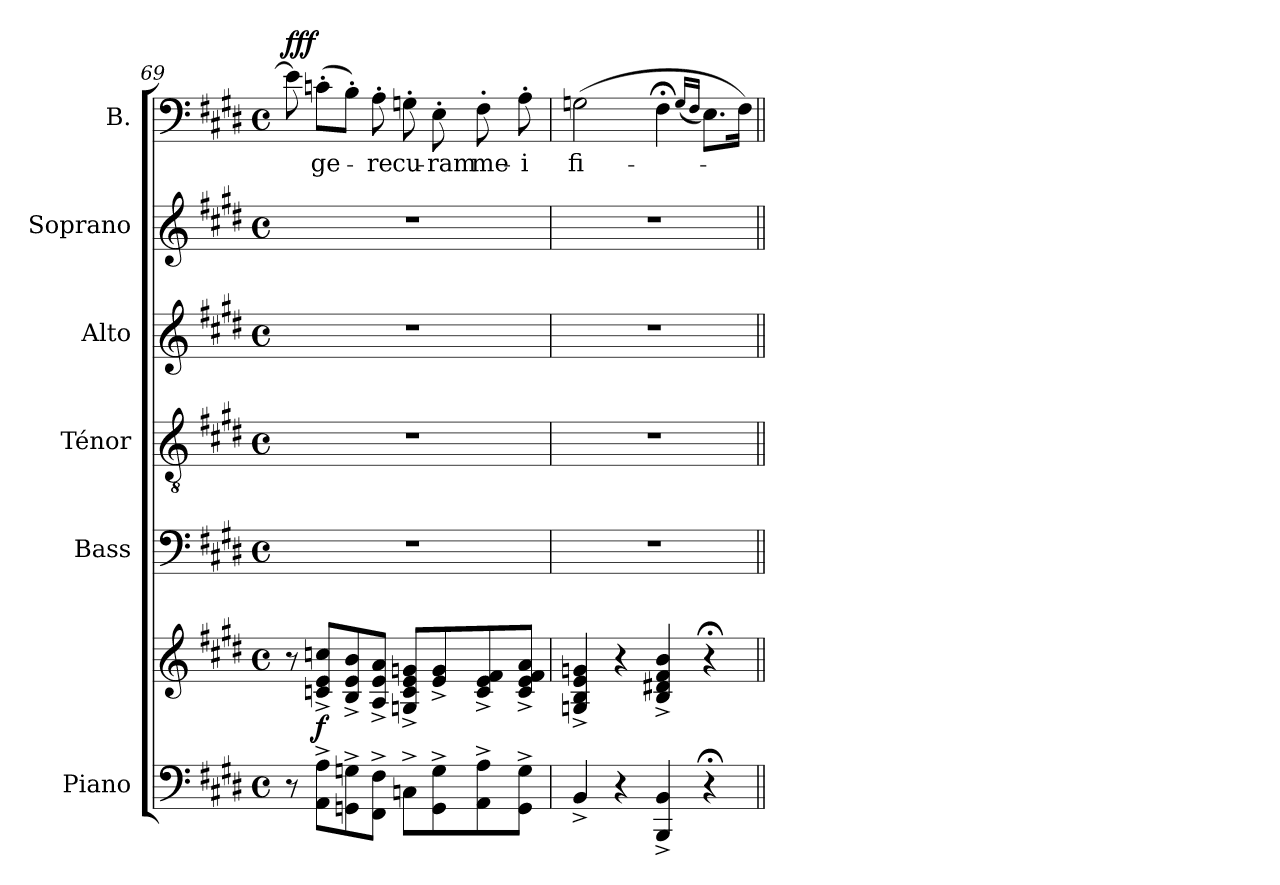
**kern	**kern	**dynam	**kern	**kern	**kern	**kern	**kern	**text	**dynam
*part6	*part6	*part6	*part5	*part4	*part3	*part2	*part1	*part1	*part1
*staff7	*staff6	*staff6/7	*staff5	*staff4	*staff3	*staff2	*staff1	*staff1	*staff1
*I"Piano	*	*	*I"Bass	*I"Ténor	*I"Alto	*I"Soprano	*I"B.	*	*
*I'Pno.	*	*	*I'B.	*I'T.	*I'A.	*I'S.	*I'B.	*	*
*clefF4	*clefG2	*	*clefF4	*clefGv2	*clefG2	*clefG2	*clefF4	*	*
*k[f#c#g#d#]	*k[f#c#g#d#]	*	*k[f#c#g#d#]	*k[f#c#g#d#]	*k[f#c#g#d#]	*k[f#c#g#d#]	*k[f#c#g#d#]	*	*
*M4/4	*M4/4	*	*M4/4	*M4/4	*M4/4	*M4/4	*M4/4	*	*
*met(c)	*met(c)	*	*met(c)	*met(c)	*met(c)	*met(c)	*met(c)	*	*
=69	=69	=69	=69	=69	=69	=69	=69	=69	=69
!	!	!	!	!	!	!	!	!	!LO:DY:a
8r	8r	.	1r	1r	1r	1r	8e\]	.	fff
!	!	!LO:DY:a=2	!	!	!	!	!	!	!
8AA\^ 8A\^L	8cn/^ 8e/^ 8ccn/^L	f	.	.	.	.	(8cn'\L	ge-	.
8GGn\^ 8Gn\^	8B/^ 8e/^ 8b/^	.	.	.	.	.	8B'\J)	.	.
8FF#\^ 8F#\^J	8A/^ 8e/^ 8a/^J	.	.	.	.	.	8A'\	-re	.
8Cn^\L	8Gn/^ 8c/^ 8e/^ 8gn/^L	.	.	.	.	.	8Gn'\	cu-	.
8GG\^ 8G\^	8e/^ 8g/^	.	.	.	.	.	8E'\	-ram	.
8AA\^ 8A\^	8c/^ 8e/^ 8f#/^	.	.	.	.	.	8F#'\	me-	.
8GG\^ 8G\^J	8c/^ 8e/^ 8f#/^ 8a/^J	.	.	.	.	.	8A'\	-i	.
=70	=70	=70	=70	=70	=70	=70	=70	=70	=70
4BB^/	4Gn/^ 4B/^ 4e/^ 4gn/^	.	1r	1r	1r	1r	(2Gn\	fi-	.
4r	4r	.	.	.	.	.	.	.	.
4BBB/^ 4BB/^	4B/^ 4d#X/^ 4f#/^ 4b/^	.	.	.	.	.	4F#;<\	.	.
.	.	.	.	.	.	.	(16qG/LL	.	.
.	.	.	.	.	.	.	16qF#/JJ	.	.
4r;<	4r;<	.	.	.	.	.	8.E\L)	.	.
.	.	.	.	.	.	.	16F#\Jk)	.	.
=||	=||	=||	=||	=||	=||	=||	=||	=||	=||
*-	*-	*-	*-	*-	*-	*-	*-	*-	*-
